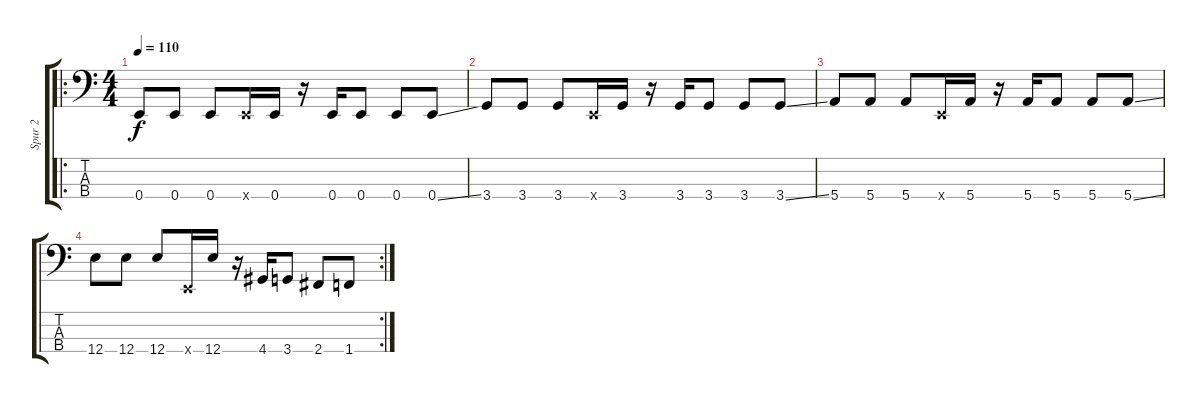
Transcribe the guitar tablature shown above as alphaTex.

\track ("Spur 2" "Spur 2") {instrument electricbasspick}
\staff {score tabs}
\tuning (G2 D2 A1 E1) {hide}
\ro
\ts (4 4)
\tempo 110
\clef f4
\ks c
0.4.8{dy f} 0.4.8 0.4.8 0.4{x}.16 0.4.16 r.16 0.4.16 0.4.8 0.4.8 0.4{ss}.8 |
3.4.8 3.4.8 3.4.8 0.4{x}.16 3.4.16 r.16 3.4.16 3.4.8 3.4.8 3.4{ss}.8 |
5.4.8 5.4.8 5.4.8 0.4{x}.16 5.4.16 r.16 5.4.16 5.4.8 5.4.8 5.4{ss}.8 |
\rc 2
12.4.8 12.4.8 12.4.8 0.4{x}.16 12.4.16 r.16 4.4.16 3.4.8 2.4.8 1.4.8
